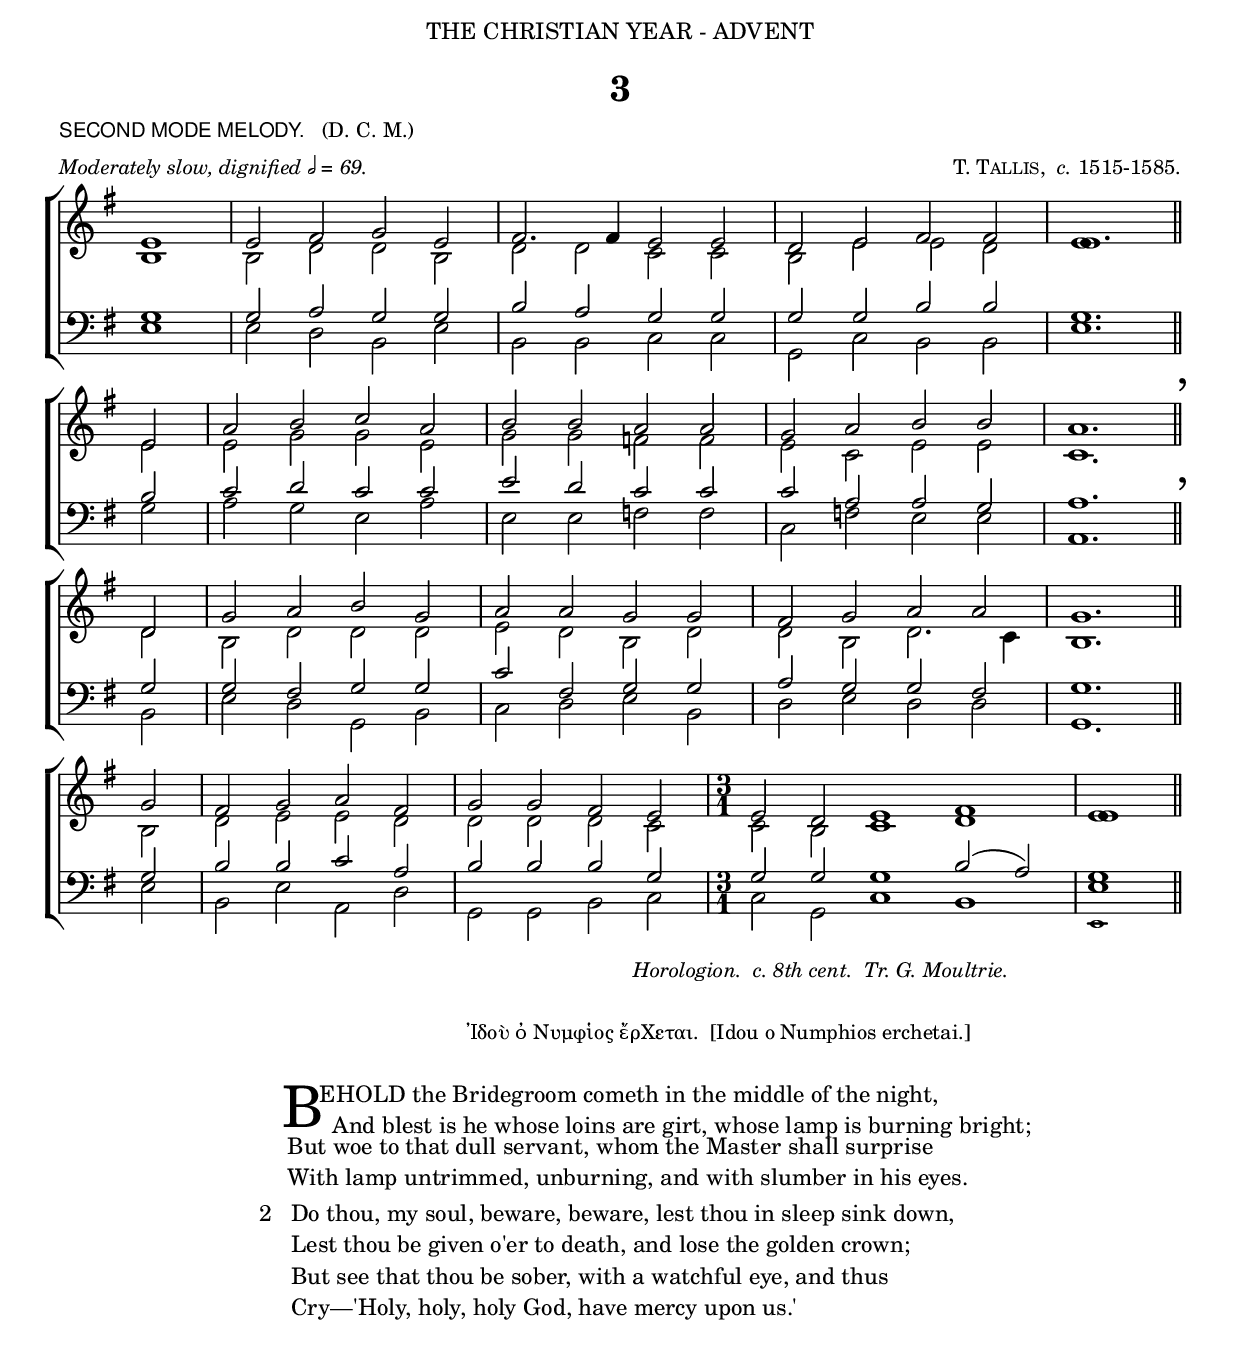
%%% 032.png
%%% Hymn 3 Second Mode Melody "Behold the Bridegroom cometh"
%%% Version 3 fonts reset 


\version "2.10"


\header {
	dedication = \markup { \center-align { "THE CHRISTIAN YEAR - ADVENT"
		                              \hspace #0.1
	                     }}				     
	title="3"
	poet = \markup { \small {\sans "SECOND MODE MELODY." \hspace #1 \roman  (D. C. M.) }}
	meter = \markup { \small { \italic {"Moderately slow, dignified" \fontsize #-5 \general-align #Y #DOWN \note #"2" #1 "= 69."} } }
	arranger = \markup { \small { \smallCaps "T. Tallis," \italic " c." "1515-1585."}}
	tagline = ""
}


global = {
 \time 4/2 
 \key g \major
 \set Staff.midiInstrument = "church organ"
}


%%generates the breathmarks above barlines
breathmark = {	
	      \override Score.RehearsalMark #'break-visibility = #begin-of-line-invisible 
	      \override Score.RehearsalMark #'Y-offset = #'4.0 
	      \override Score.RehearsalMark #'X-offset = #'-0.5
	      \mark \markup { \fontsize #4 ","}
}

%%make explicit accidentals transparent (they show up when timing is turned off
noacci = \once \override Accidental #'transparent = ##t


soprano = \relative c' { \once \override Staff.TimeSignature #'stencil = ##f
  e1 \bar "|" e2 fis2 g2 e2 \bar "|" fis2. fis4 e2 e2 \bar "|" d2 e2 fis2 fis2 \bar "|" e1. \bar "||" \break
  e2 \bar "|" a2 b2 c2 a2 \bar "|" b2 b2 a2 a2 \bar "|" g2 a2 b2 b2 \bar "|" a1. \breathmark \bar "||" \break
  d,2 \bar "|" g2 a2 b2 g2 \bar "|" a2 a2 g2 g2 \bar "|" \once \override Accidental #'transparent = ##t fis2 g2 a2 a2 \bar "|" g1. \bar "||" \break
  g2 \bar "|" fis2 g2 a2 fis2 \bar "|" g2 g2 fis2 e2 \bar "|" \time 3/1 e2 d2 e1 fis1 \bar "|" e1 \bar "||" 
}

alto = \relative c' {
  b1 \bar "|" b2 d2 d2 b2 \bar "|" d2 d2 c2 c2 \bar "|" b2 e2 e2 d2 \bar "|" 
      \once \override Dots #'transparent = ##t 
      \once \override NoteColumn #'force-hshift = #-0.05 e1. \bar "||"
  e2 \bar "|" e2 g2 g2 e2 \bar "|" g2 g2 f2 f2 \bar "|" e2 c2 e2 e2 \bar "|" c1. \bar "||"
  d2 \bar "|" b2 d2 d2 d2 \bar "|" e2 d2 b2 d2 \bar "|" d2 b2 d2. c4 \bar "|" b1. \bar "||"
  b2 \bar "|" d2 e2 e2 d2 \bar "|" d2 d2 d2 c \bar "|" c2 b2 c1 d1 \bar "|" \override NoteColumn #'force-hshift = #-0.05 e1 \bar "||"
}

tenor = \relative c { \clef bass \once \override Staff.TimeSignature #'stencil = ##f
  g'1 \bar "|" g2 a2 g2 g2 \bar "|" b2 a2 g2 g2 \bar "|" g2 g2 b2 b2 \bar "|" g1. \bar "||"
  b2 \bar "|" c d2 c2 c2 \bar "|" e2 d2 c2 c2 \bar "|" c2 a2 a2 g2 \bar "|" a1. \bar "||"
  g2 \bar "|" g2 \noacci fis2 g2 g2 \bar "|" c2 fis,2 g2 g2 \bar "|" a2 g2 g2 fis2 \bar "|" g1. \bar "||"
  g2 \bar "|" b2 b2 c a2 \bar "|" b2 b2 b2 g2 \bar "|" g2 g2 g1 b2( a2) \bar "|" g1 \bar "||"
}

bass = \relative c { \clef bass
  e1 \bar "|" e2 d2 b2 e2 \bar "|" b2 b2 c2 c2 \bar "|" g2 c2 b2 b2 \bar "|" e1. \bar "||"
  g2 \bar "|" a2 g2 e2 a2 \bar "|" e2 e2 f2 f2 \bar "|" c2 f!2 e2 e2 \bar "|" a,1. \bar "||"
  b2 \bar "|" e2 d2 g,2 b2 \bar "|" c d2 e2 b2 \bar "|" d2 e2 d2 d2 \bar "|" g,1. \bar "||"
  e'2 \bar "|" b2 e2 a,2 d2 \bar "|" g,2 g2 b2 c2 \bar "|" c2 g2 c1 b1 \bar "|" 
 
 <<  { \voiceTwo e1 } 
    \new Voice {\once \override NoteColumn #'force-hshift = #0.1 \voiceFour \set fontSize = #-3 e,1 }  >> \bar "||"

}


#(ly:set-option 'point-and-click #f)

\paper {
  #(set-paper-size "a4")
  top-margin = 2\mm
  bottom-margin = 3\mm
  between-system-padding = 2\mm
  before-title-space = 0\mm
  after-title-space = 1.5\mm
  print-page-number = ##f
  between-system-space = #0.1
  ragged-last-bottom = ##t
  ragged-bottom = ##t
}


\book{

\score{
\new ChoirStaff	
 <<

	\context Staff = upper << 
	\context Voice = sopranos { \voiceOne \global \soprano }
	\context Voice = altos    {\voiceTwo \global \alto }
	                      >>
        
	\context Staff = lower <<
	\context Voice = tenors { \voiceOne \global \tenor }
	\context Voice = basses { \voiceTwo \global \bass }
			        >> 
			      

 >>
 
\layout {
		indent=0
		\context { \Score timing = ##f }
		\context { \Score \remove "Bar_number_engraver" }
%		\context { \Staff \remove "Time_signature_engraver" }
		\context { \Score \remove "Mark_engraver"  }
                \context { \Staff \consists "Mark_engraver"  }
	}
	
\midi { 
   \context {
       \Score 
       tempoWholesPerMinute = #(ly:make-moment 69 2)
            }
       }	
}

\markup {  \hspace #2.4  %%add space as necc. to center the column
       \fill-line { 

          \column {
	%%next line is for attributions	  
	  \hspace #1
	  	  \line { \hspace #36 \small \italic "Horologion.  c. 8th cent.  Tr. G. Moultrie."}
		  \hspace #0.2
		  \line { \small {\hspace #20 "Ἰδοὺ ὀ Νυμφἱος ἔρΧεται.  [Idou o Numphios erchetai.]"} }
	  \hspace #0.2          
          \column {
		  \line { \hspace #2.2 \column { \lower #2.4 \fontsize #8 "B" }   %%Drop Cap goes here
			 \hspace #-1.0    %% adjust this if other letters are too far from Drop Cap
			\column  { \raise #0.0 "EHOLD the Bridegroom cometh in the middle of the night,"
                                               "  And blest is he whose loins are girt, whose lamp is burning bright;" } }          
	          \line { \hspace #2.7  %%adjust hspace until this line left edge is flush with Drop Cap
			\lower  #1.56  %%adjust this until the line spacing looks right
			\column {   
				"But woe to that dull servant, whom the Master shall surprise"
				"With lamp untrimmed, unburning, and with slumber in his eyes."
			  		}}
	           } %% finish stanza 1

	   \hspace #0.1 % adds vertical spacing between verses
           \line { "2  "
             \column {	     
		     	"Do thou, my soul, beware, beware, lest thou in sleep sink down,"
			"Lest thou be given o'er to death, and lose the golden crown;"
			"But see that thou be sober, with a watchful eye, and thus"
			"Cry—'Holy, holy, holy God, have mercy upon us.' "
	   }}

	  }
      } 
}   

%%fake score block to occupy space and force a pagebreak.  Can't think of a better way of doing this.
\score{
{ s4 }
\header { breakbefore = ##f piece = " " opus = " " }
\layout{
\context { \Staff
\remove Time_signature_engraver
\remove Key_engraver
\remove Clef_engraver
\remove Staff_symbol_engraver
}}}

%%second page	

\markup { \hspace #0   %%add space as necc. to center the column  
	 \fill-line { 

          \column {

           \line { "3  "
             \column { 
		     "That day, the day of fear, shall come; my soul, slack not thy toil,"
		     "But light thy lamp, and feed it well, and make it bright with oil;"
		     "Who knowest not how soon may sound the cry at eventide,"
		     "'Behold, the Bridegroom comes! Arise! Go forth to meet the bride.'"  
	   }}
	  
	   \hspace #0.1 % adds vertical spacing between verses   
          \line { "4. "
             \column {	     
		     "Beware, my soul; beware, beware, lest thou in slumber lie,"
		     "And, like the Five, remain without, and knock, and vainly cry;"
		     "But watch, and bear thy lamp undimmed, and Christ shall gird thee on"
		     "His own bright wedding-robe of light—the glory of the Son."
	   }}
	  }
    }	  
}

%% Amen score block
\score{
  \new ChoirStaff
   <<
        \context Staff = upper \with { fontSize = #-3  \override StaffSymbol #'staff-space = #(magstep -2) }  
	                      << 
	\context Voice = "sopranos" { \relative c' { \clef treble \global \voiceOne e1 e1 \bar "||" }}
	\context Voice = "altos"    { \relative c' { \clef treble \global \voiceTwo c1 b1 \bar "||" }}
	                      >>
			  
	\context Lyrics \lyricsto "altos" { \override LyricText #'font-size = #-1  A -- men. }
	
	\context Staff = lower \with { fontSize = #-3  \override StaffSymbol #'staff-space = #(magstep -2) } 
	                        <<
	\context Voice = "tenors" { \relative c { \clef bass \global \voiceThree a'1 gis1 \bar "||" }}
	\context Voice = "basses" { \relative c { \clef bass \global \voiceFour  a1 e'1 \bar "||" }}
			        >> 
  >>			      
\header { breakbefore = ##f piece = " " opus = ##f tagline = ##f }

\layout { 
	ragged-right = ##t
	indent = 15\cm
	\context { \Staff \remove Time_signature_engraver }

       }

\midi { \context { \Score tempoWholesPerMinute = #(ly:make-moment 69 2) }}  %%Amen midi 

} 	

} %% book bracket